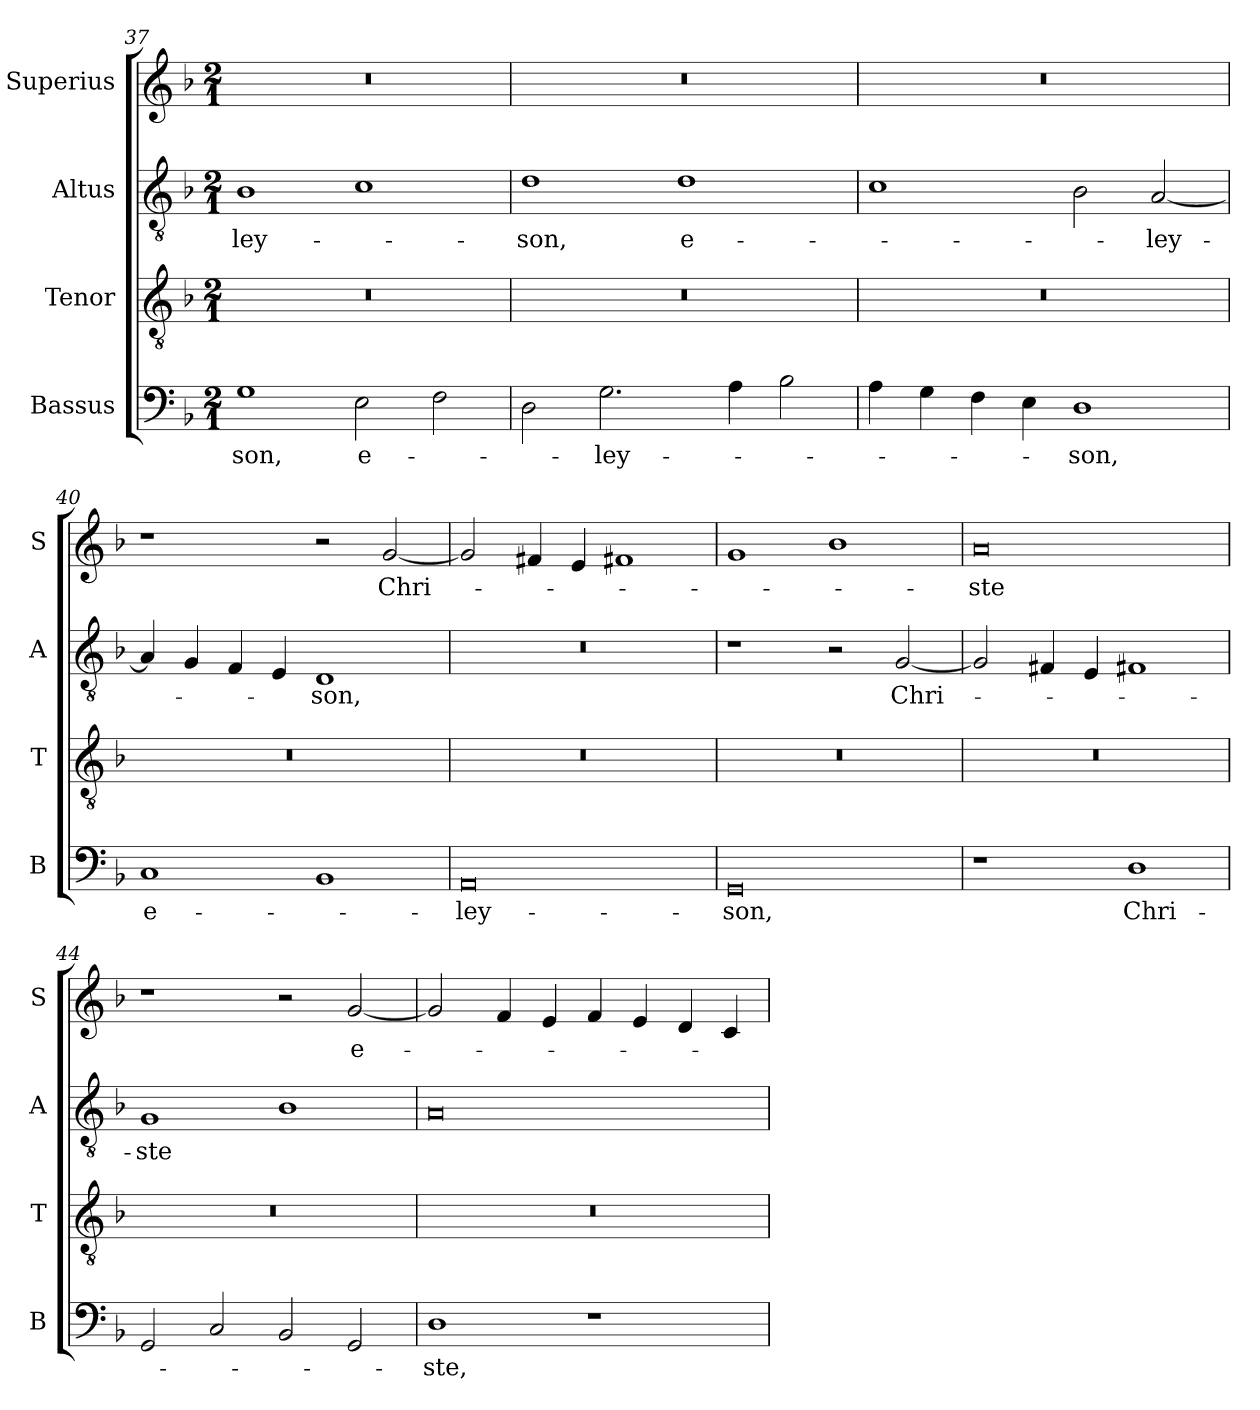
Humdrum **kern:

**kern	**text	**kern	**kern	**text	**kern	**text
*part4	*part4	*part3	*part2	*part2	*part1	*part1
*staff4	*staff4	*staff3	*staff2	*staff2	*staff1	*staff1
*I"Bassus	*	*I"Tenor	*I"Altus	*	*I"Superius	*
*I'B	*	*I'T	*I'A	*	*I'S	*
*clefF4	*	*clefGv2	*clefGv2	*	*clefG2	*
*k[b-]	*	*k[b-]	*k[b-]	*	*k[b-]	*
*M2/1	*	*M2/1	*M2/1	*	*M2/1	*
=37	=37	=37	=37	=37	=37	=37
!	!LO:LY:i	!	!	!LO:LY:i	!	!
1G	-son,	0r	1B-	-ley-	0r	.
!	!LO:LY:i	!	!	!	!	!
2E	e-	.	1c	.	.	.
2F	.	.	.	.	.	.
=38	=38	=38	=38	=38	=38	=38
!	!	!	!	!LO:LY:i	!	!
2D	.	0r	1d	-son,	0r	.
!	!LO:LY:i	!	!	!	!	!
2.G	-ley-	.	.	.	.	.
!	!	!	!	!LO:LY:i	!	!
.	.	.	1d	e-	.	.
4A	.	.	.	.	.	.
2B-	.	.	.	.	.	.
=39	=39	=39	=39	=39	=39	=39
4A	.	0r	1c	.	0r	.
4G	.	.	.	.	.	.
4F	.	.	.	.	.	.
4E	.	.	.	.	.	.
!	!LO:LY:i	!	!	!	!	!
1D	-son,	.	2B-	.	.	.
!	!	!	!	!LO:LY:i	!	!
.	.	.	[2A	-ley-	.	.
=40	=40	=40	=40	=40	=40	=40
!	!LO:LY:i	!	!	!	!	!
1C	e-	0r	4A]	.	1r	.
.	.	.	4G	.	.	.
.	.	.	4F	.	.	.
.	.	.	4E	.	.	.
!	!	!	!	!LO:LY:i	!	!
1BB-	.	.	1D	-son,	2r	.
!	!	!	!	!	!	!LO:LY:i
.	.	.	.	.	[2g	Chri-
=41	=41	=41	=41	=41	=41	=41
!	!LO:LY:i	!	!	!	!	!
0AA	-ley-	0r	0r	.	2g]	.
.	.	.	.	.	4f#X	.
.	.	.	.	.	4e	.
.	.	.	.	.	1f#X	.
=42	=42	=42	=42	=42	=42	=42
!	!LO:LY:i	!	!	!	!	!
0GG	-son,	0r	1r	.	1g	.
.	.	.	2r	.	1b-	.
!	!	!	!	!LO:LY:i	!	!
.	.	.	[2G	Chri-	.	.
=43	=43	=43	=43	=43	=43	=43
!	!	!	!	!	!	!LO:LY:i
1r	.	0r	2G]	.	0a	-ste
.	.	.	4F#X	.	.	.
.	.	.	4E	.	.	.
!	!LO:LY:i	!	!	!	!	!
1D	Chri-	.	1F#X	.	.	.
=44	=44	=44	=44	=44	=44	=44
!	!	!	!	!LO:LY:i	!	!
2GG	.	0r	1G	-ste	1r	.
2C	.	.	.	.	.	.
2BB-	.	.	1B-	.	2r	.
!	!	!	!	!	!	!LO:LY:i
2GG	.	.	.	.	[2g	e-
=45	=45	=45	=45	=45	=45	=45
!	!LO:LY:i	!	!	!	!	!
1D	-ste,	0r	0A	.	2g]	.
.	.	.	.	.	4f	.
.	.	.	.	.	4e	.
1r	.	.	.	.	4f	.
.	.	.	.	.	4e	.
.	.	.	.	.	4d	.
.	.	.	.	.	4c	.
=	=	=	=	=	=	=
*-	*-	*-	*-	*-	*-	*-
